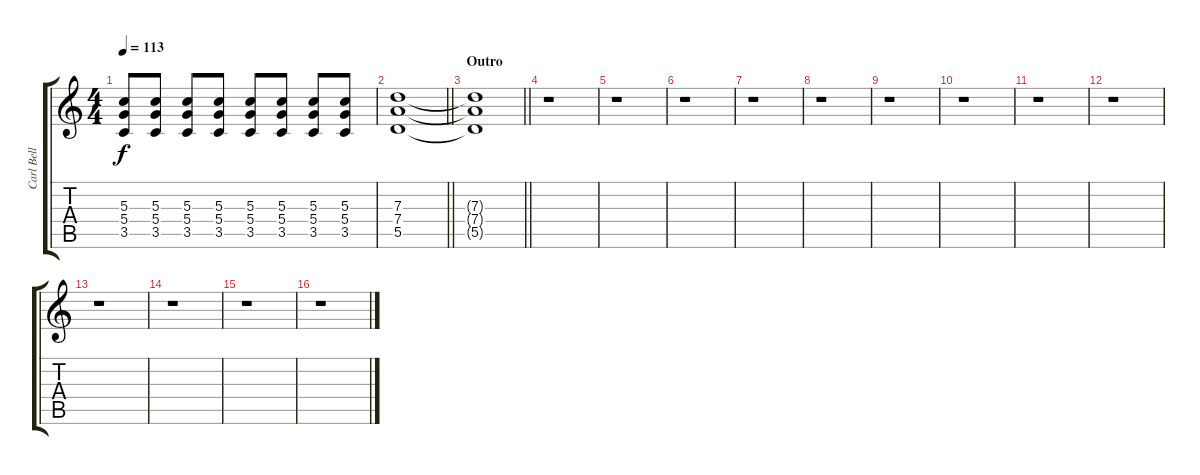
\track ("Carl Bell (Rhythm Guitar)" "Carl Bell ") {instrument distortionguitar}
\staff {score tabs}
\tuning (E4 B3 G3 D3 A2 E2) {hide}
\ts (4 4)
\tempo 113
\clef g2
\ks c
(5.3 5.4 3.5).8{dy f} (5.3 5.4 3.5).8 (5.3 5.4 3.5).8 (5.3 5.4 3.5).8 (5.3 5.4 3.5).8 (5.3 5.4 3.5).8 (5.3 5.4 3.5).8 (5.3 5.4 3.5).8 |
\barLineRight lightlight
(7.3 7.4 5.5).1{volume 0} |
\section ("" "Outro")
\barLineRight lightlight
(7.3{t} 7.4{t} 5.5{t}).1 |
r.1 |
r.1 |
r.1 |
r.1 |
r.1 |
r.1 |
r.1 |
r.1 |
r.1 |
r.1 |
r.1 |
r.1 |
r.1
